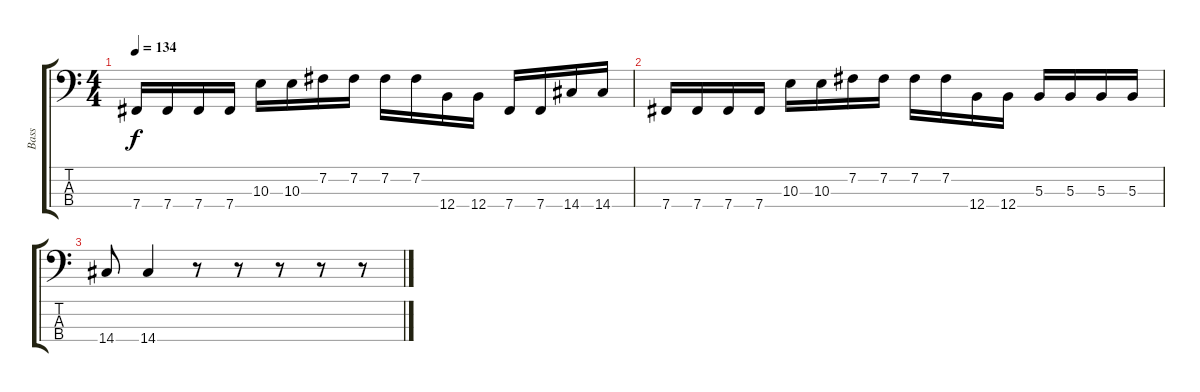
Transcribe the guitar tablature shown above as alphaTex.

\track ("Bass" "Bass") {instrument electricbasspick}
\staff {score tabs}
\tuning (E2 B1 Gb1 B0) {hide}
\ts (4 4)
\tempo 134
\clef f4
\ks c
7.4.16{dy f} 7.4.16 7.4.16 7.4.16 10.3.16 10.3.16 7.2.16 7.2.16 7.2.16 7.2.16 12.4.16 12.4.16 7.4.16 7.4.16 14.4.16 14.4.16 |
7.4.16 7.4.16 7.4.16 7.4.16 10.3.16 10.3.16 7.2.16 7.2.16 7.2.16 7.2.16 12.4.16 12.4.16 5.3.16 5.3.16 5.3.16 5.3.16 |
14.4.8 14.4.4 r.8 r.8 r.8 r.8 r.8
